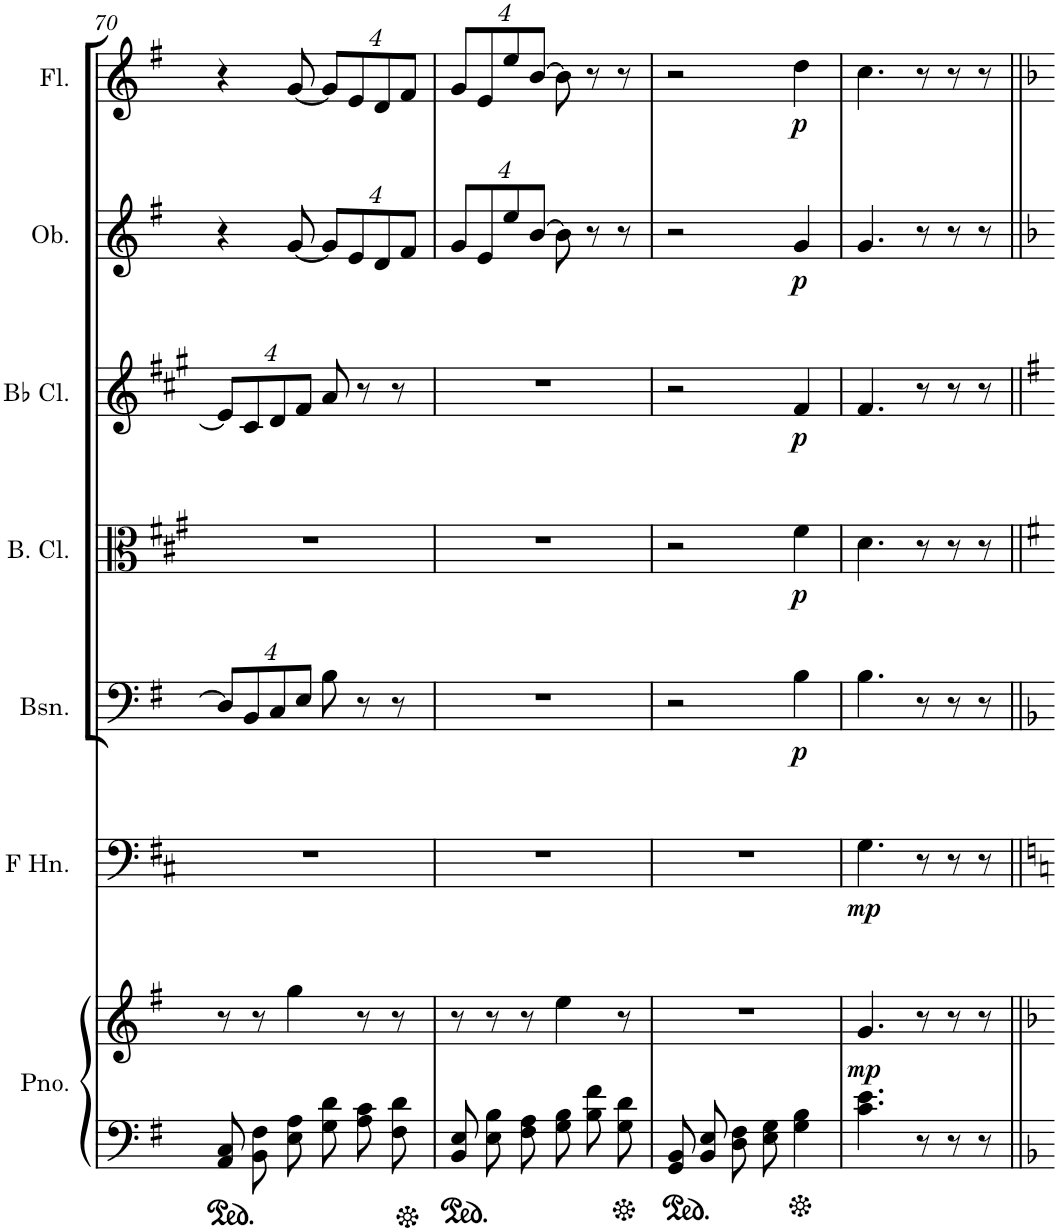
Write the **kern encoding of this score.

**kern	**kern	**dynam	**kern	**dynam	**kern	**dynam	**kern	**dynam	**kern	**dynam	**kern	**dynam	**kern	**dynam
*part7	*part7	*part7	*part6	*part6	*part5	*part5	*part4	*part4	*part3	*part3	*part2	*part2	*part1	*part1
*staff8	*staff7	*staff7/8	*staff6	*staff6	*staff5	*staff5	*staff4	*staff4	*staff3	*staff3	*staff2	*staff2	*staff1	*staff1
*I"Grand Piano	*	*	*I"French Horn	*	*I"Bassoon	*	*I"Bass Clarinet	*	*I"Bb Clarinet	*	*I"Oboe	*	*I"Flute	*
*I'Pno.	*	*	*I'F Hn.	*	*I'Bsn.	*	*I'B. Cl.	*	*I'Bb Cl.	*	*I'Ob.	*	*I'Fl.	*
!!LO:PB:g=z
*clefF4	*clefG2	*	*clefF4	*	*clefF4	*	*clefC3	*	*clefG2	*	*clefG2	*	*clefG2	*
*	*	*	*Trd4c7	*	*	*	*Trd8c14	*	*Trd1c2	*	*	*	*	*
*k[f#]	*k[f#]	*	*k[f#c#]	*	*k[f#]	*	*k[f#c#g#]	*	*k[f#c#g#]	*	*k[f#]	*	*k[f#]	*
*e:	*e:	*	*b:	*	*e:	*	*f#:	*	*f#:	*	*e:	*	*e:	*
*M6/8	*M6/8	*	*M6/8	*	*M6/8	*	*M6/8	*	*M6/8	*	*M6/8	*	*M6/8	*
*	*	*	*	*	*Xbrackettup	*	*	*	*Xbrackettup	*	*	*	*	*
=70	=70	=70	=70	=70	=70	=70	=70	=70	=70	=70	=70	=70	=70	=70
8AA\ 8C\L	8r	.	2.r	.	32%3D/L]	.	2.r	.	32%3e/L]	.	4r	.	4r	.
.	.	.	.	.	32%3BB/	.	.	.	32%3c#/	.	.	.	.	.
8BB\ 8F#\	8r	.	.	.	.	.	.	.	.	.	.	.	.	.
.	.	.	.	.	32%3C/	.	.	.	32%3d/	.	.	.	.	.
8E\ 8A\J	4gg\	.	.	.	.	.	.	.	.	.	[8g/	.	[8g/	.
.	.	.	.	.	32%3E/J	.	.	.	32%3f#/J	.	.	.	.	.
*	*	*	*	*	*	*	*	*	*	*	*Xbrackettup	*	*Xbrackettup	*
8G\ 8d\L	.	.	.	.	8B\	.	.	.	8a/	.	32%3g/L]	.	32%3g/L]	.
.	.	.	.	.	.	.	.	.	.	.	32%3e/	.	32%3e/	.
8A\ 8c\	8r	.	.	.	8r	.	.	.	8r	.	.	.	.	.
.	.	.	.	.	.	.	.	.	.	.	32%3d/	.	32%3d/	.
8F#\ 8d\J	8r	.	.	.	8r	.	.	.	8r	.	.	.	.	.
.	.	.	.	.	.	.	.	.	.	.	32%3f#/J	.	32%3f#/J	.
=71	=71	=71	=71	=71	=71	=71	=71	=71	=71	=71	=71	=71	=71	=71
8BB\ 8E\L	8r	.	2.r	.	2.r	.	2.r	.	2.r	.	32%3g/L	.	32%3g/L	.
.	.	.	.	.	.	.	.	.	.	.	32%3e/	.	32%3e/	.
8E\ 8B\	8r	.	.	.	.	.	.	.	.	.	.	.	.	.
.	.	.	.	.	.	.	.	.	.	.	32%3ee/	.	32%3ee/	.
8F#\ 8A\J	8r	.	.	.	.	.	.	.	.	.	.	.	.	.
.	.	.	.	.	.	.	.	.	.	.	[32%3b/J	.	[32%3b/J	.
8G\ 8B\L	4ee\	.	.	.	.	.	.	.	.	.	8b\]	.	8b\]	.
8B\ 8f#\	.	.	.	.	.	.	.	.	.	.	8r	.	8r	.
8G\ 8d\J	8r	.	.	.	.	.	.	.	.	.	8r	.	8r	.
=72	=72	=72	=72	=72	=72	=72	=72	=72	=72	=72	=72	=72	=72	=72
8GG/ 8BB/L	2.r	.	2.r	.	2r	.	2r	.	2r	.	2r	.	2r	.
8BB/ 8E/	.	.	.	.	.	.	.	.	.	.	.	.	.	.
8D/ 8F#/J	.	.	.	.	.	.	.	.	.	.	.	.	.	.
8E\ 8G\	.	.	.	.	.	.	.	.	.	.	.	.	.	.
!	!	!	!	!	!	!LO:DY:b	!	!LO:DY:b	!	!LO:DY:b	!	!LO:DY:b	!	!LO:DY:b
4G\ 4B\	.	.	.	.	4B\	p	4f#\	p	4f#/	p	4g/	p	4dd\	p
=73	=73	=73	=73	=73	=73	=73	=73	=73	=73	=73	=73	=73	=73	=73
!	!	!LO:DY:a=2	!	!LO:DY:b	!	!	!	!	!	!	!	!	!	!
4.c\ 4.e\	4.g/	mp	4.G\	mp	4.B\	.	4.d\	.	4.f#/	.	4.g/	.	4.cc\	.
8r	8r	.	8r	.	8r	.	8r	.	8r	.	8r	.	8r	.
8r	8r	.	8r	.	8r	.	8r	.	8r	.	8r	.	8r	.
8r	8r	.	8r	.	8r	.	8r	.	8r	.	8r	.	8r	.
=||	=||	=||	=||	=||	=||	=||	=||	=||	=||	=||	=||	=||	=||	=||
*-	*-	*-	*-	*-	*-	*-	*-	*-	*-	*-	*-	*-	*-	*-
